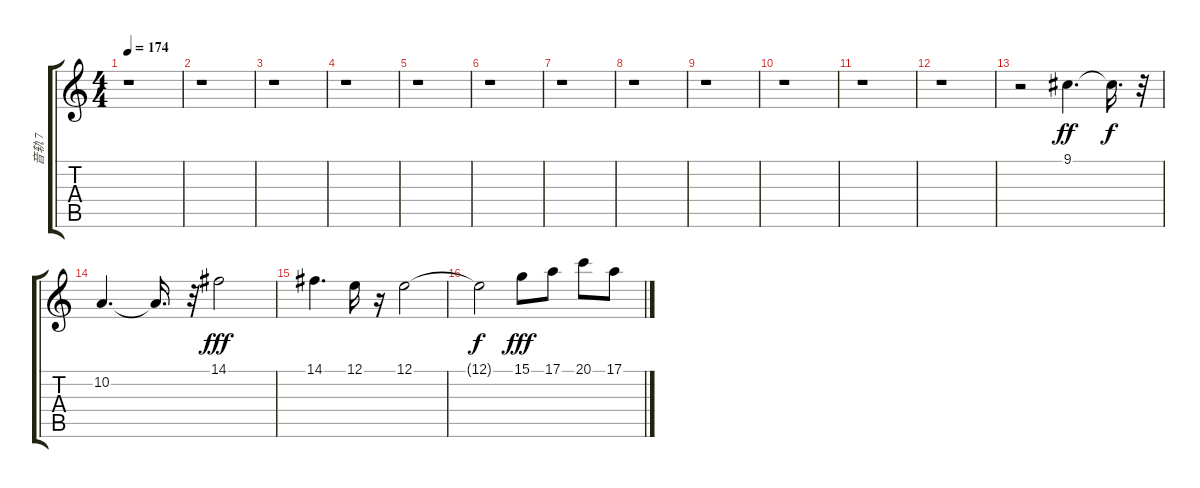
\track ("音轨 7" "音轨 7") {instrument brasssection}
\staff {score tabs}
\tuning (E4 B3 G3 D3 A2 E2) {hide}
\ts (4 4)
\tempo 174
\clef g2
\ks c
r.1{dy f} |
r.1 |
r.1 |
r.1 |
r.1 |
r.1 |
r.1 |
r.1 |
r.1 |
r.1 |
r.1 |
r.1 |
r.2 9.1.4{d dy ff} 9.1{t}.16{d dy f} r.32 |
10.2.4{d} 10.2{t}.16{d} r.32 14.1.2{dy fff} |
14.1.4{d} 12.1.16 r.16 12.1.2 |
12.1{t}.2{dy f} 15.1.8{dy fff} 17.1.8 20.1.8 17.1.8
